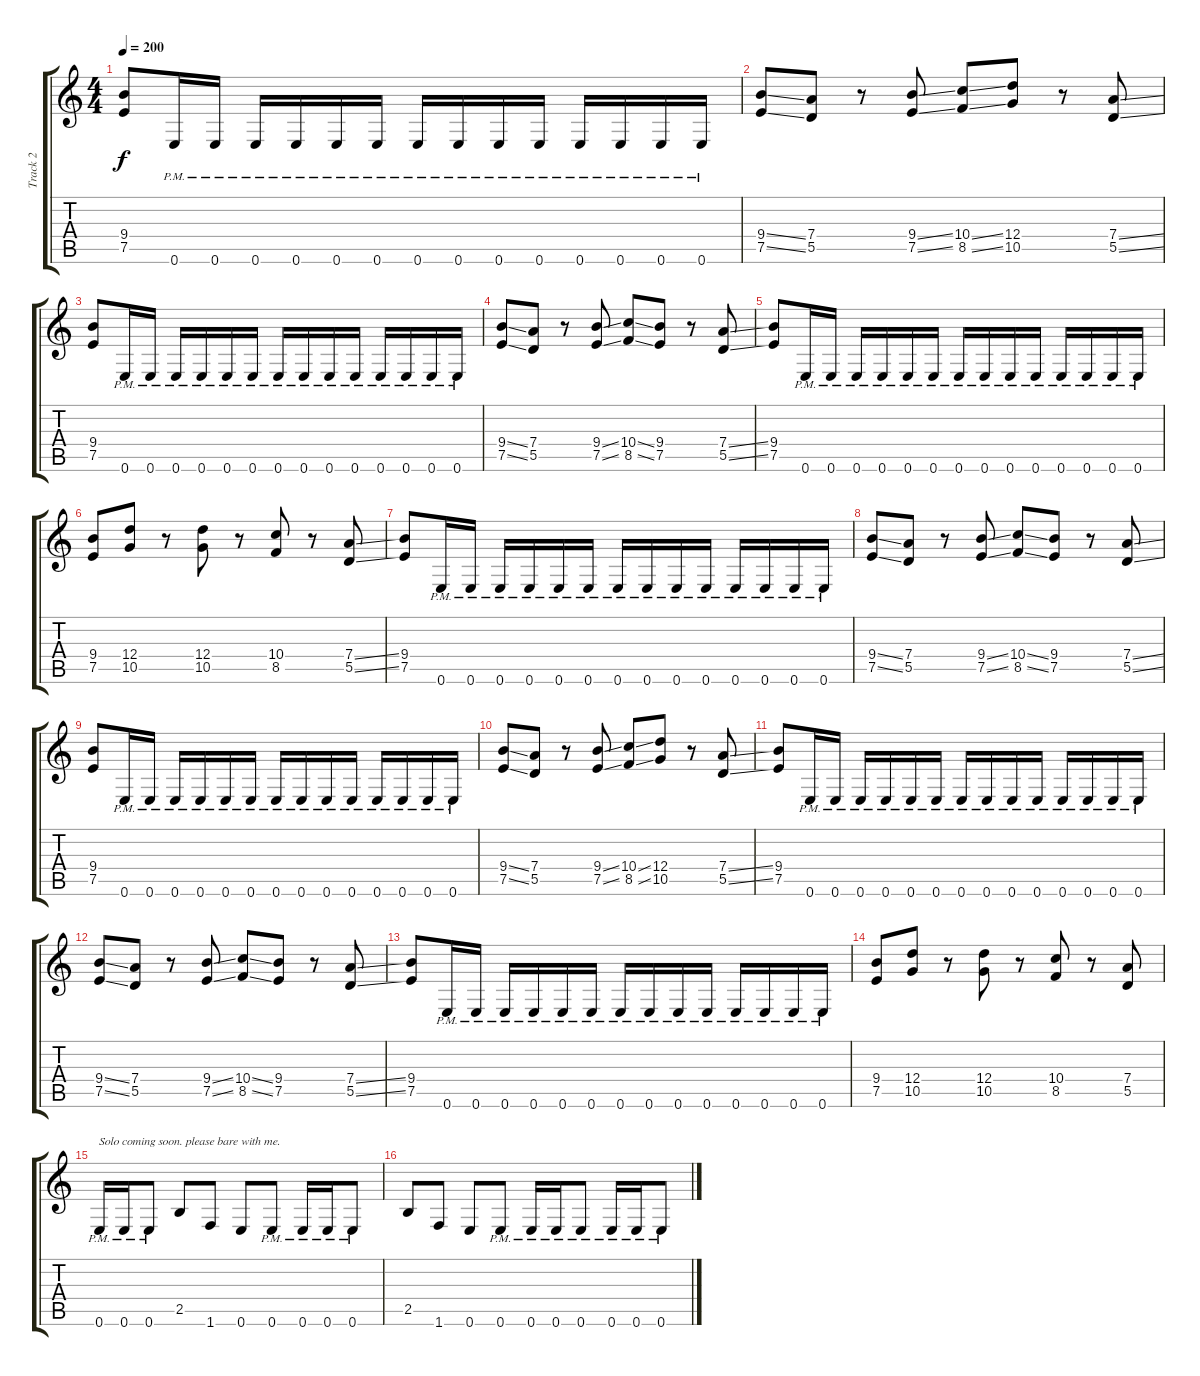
\track ("Track 2" "Track 2") {instrument distortionguitar}
\staff {score tabs}
\tuning (E4 B3 G3 D3 A2 E2) {hide}
\ts (4 4)
\tempo 200
\clef g2
\ks c
(9.4 7.5).8{dy f} 0.6{pm}.16 0.6{pm}.16 0.6{pm}.16 0.6{pm}.16 0.6{pm}.16 0.6{pm}.16 0.6{pm}.16 0.6{pm}.16 0.6{pm}.16 0.6{pm}.16 0.6{pm}.16 0.6{pm}.16 0.6{pm}.16 0.6{pm}.16 |
(9.4{ss} 7.5{ss}).8 (7.4 5.5).8 r.8 (9.4{ss} 7.5{ss}).8 (10.4{ss} 8.5{ss}).8 (12.4 10.5).8 r.8 (7.4{ss} 5.5{ss}).8 |
(9.4 7.5).8 0.6{pm}.16 0.6{pm}.16 0.6{pm}.16 0.6{pm}.16 0.6{pm}.16 0.6{pm}.16 0.6{pm}.16 0.6{pm}.16 0.6{pm}.16 0.6{pm}.16 0.6{pm}.16 0.6{pm}.16 0.6{pm}.16 0.6{pm}.16 |
(9.4{ss} 7.5{ss}).8 (7.4 5.5).8 r.8 (9.4{ss} 7.5{ss}).8 (10.4{ss} 8.5{ss}).8 (9.4 7.5).8 r.8 (7.4{ss} 5.5{ss}).8 |
(9.4 7.5).8 0.6{pm}.16 0.6{pm}.16 0.6{pm}.16 0.6{pm}.16 0.6{pm}.16 0.6{pm}.16 0.6{pm}.16 0.6{pm}.16 0.6{pm}.16 0.6{pm}.16 0.6{pm}.16 0.6{pm}.16 0.6{pm}.16 0.6{pm}.16 |
(9.4 7.5).8 (12.4 10.5).8 r.8 (12.4 10.5).8 r.8 (10.4 8.5).8 r.8 (7.4{ss} 5.5{ss}).8 |
(9.4 7.5).8 0.6{pm}.16 0.6{pm}.16 0.6{pm}.16 0.6{pm}.16 0.6{pm}.16 0.6{pm}.16 0.6{pm}.16 0.6{pm}.16 0.6{pm}.16 0.6{pm}.16 0.6{pm}.16 0.6{pm}.16 0.6{pm}.16 0.6{pm}.16 |
(9.4{ss} 7.5{ss}).8 (7.4 5.5).8 r.8 (9.4{ss} 7.5{ss}).8 (10.4{ss} 8.5{ss}).8 (9.4 7.5).8 r.8 (7.4{ss} 5.5{ss}).8 |
(9.4 7.5).8 0.6{pm}.16 0.6{pm}.16 0.6{pm}.16 0.6{pm}.16 0.6{pm}.16 0.6{pm}.16 0.6{pm}.16 0.6{pm}.16 0.6{pm}.16 0.6{pm}.16 0.6{pm}.16 0.6{pm}.16 0.6{pm}.16 0.6{pm}.16 |
(9.4{ss} 7.5{ss}).8 (7.4 5.5).8 r.8 (9.4{ss} 7.5{ss}).8 (10.4{ss} 8.5{ss}).8 (12.4 10.5).8 r.8 (7.4{ss} 5.5{ss}).8 |
(9.4 7.5).8 0.6{pm}.16 0.6{pm}.16 0.6{pm}.16 0.6{pm}.16 0.6{pm}.16 0.6{pm}.16 0.6{pm}.16 0.6{pm}.16 0.6{pm}.16 0.6{pm}.16 0.6{pm}.16 0.6{pm}.16 0.6{pm}.16 0.6{pm}.16 |
(9.4{ss} 7.5{ss}).8 (7.4 5.5).8 r.8 (9.4{ss} 7.5{ss}).8 (10.4{ss} 8.5{ss}).8 (9.4 7.5).8 r.8 (7.4{ss} 5.5{ss}).8 |
(9.4 7.5).8 0.6{pm}.16 0.6{pm}.16 0.6{pm}.16 0.6{pm}.16 0.6{pm}.16 0.6{pm}.16 0.6{pm}.16 0.6{pm}.16 0.6{pm}.16 0.6{pm}.16 0.6{pm}.16 0.6{pm}.16 0.6{pm}.16 0.6{pm}.16 |
(9.4 7.5).8 (12.4 10.5).8 r.8 (12.4 10.5).8 r.8 (10.4 8.5).8 r.8 (7.4 5.5).8 |
0.6{pm}.16{txt "Solo coming soon. please bare with me."} 0.6{pm}.16 0.6{pm}.8 2.5.8 1.6.8 0.6.8 0.6{pm}.8 0.6{pm}.16 0.6{pm}.16 0.6{pm}.8 |
2.5.8 1.6.8 0.6.8 0.6{pm}.8 0.6{pm}.16 0.6{pm}.16 0.6{pm}.8 0.6{pm}.16 0.6{pm}.16 0.6{pm}.8
